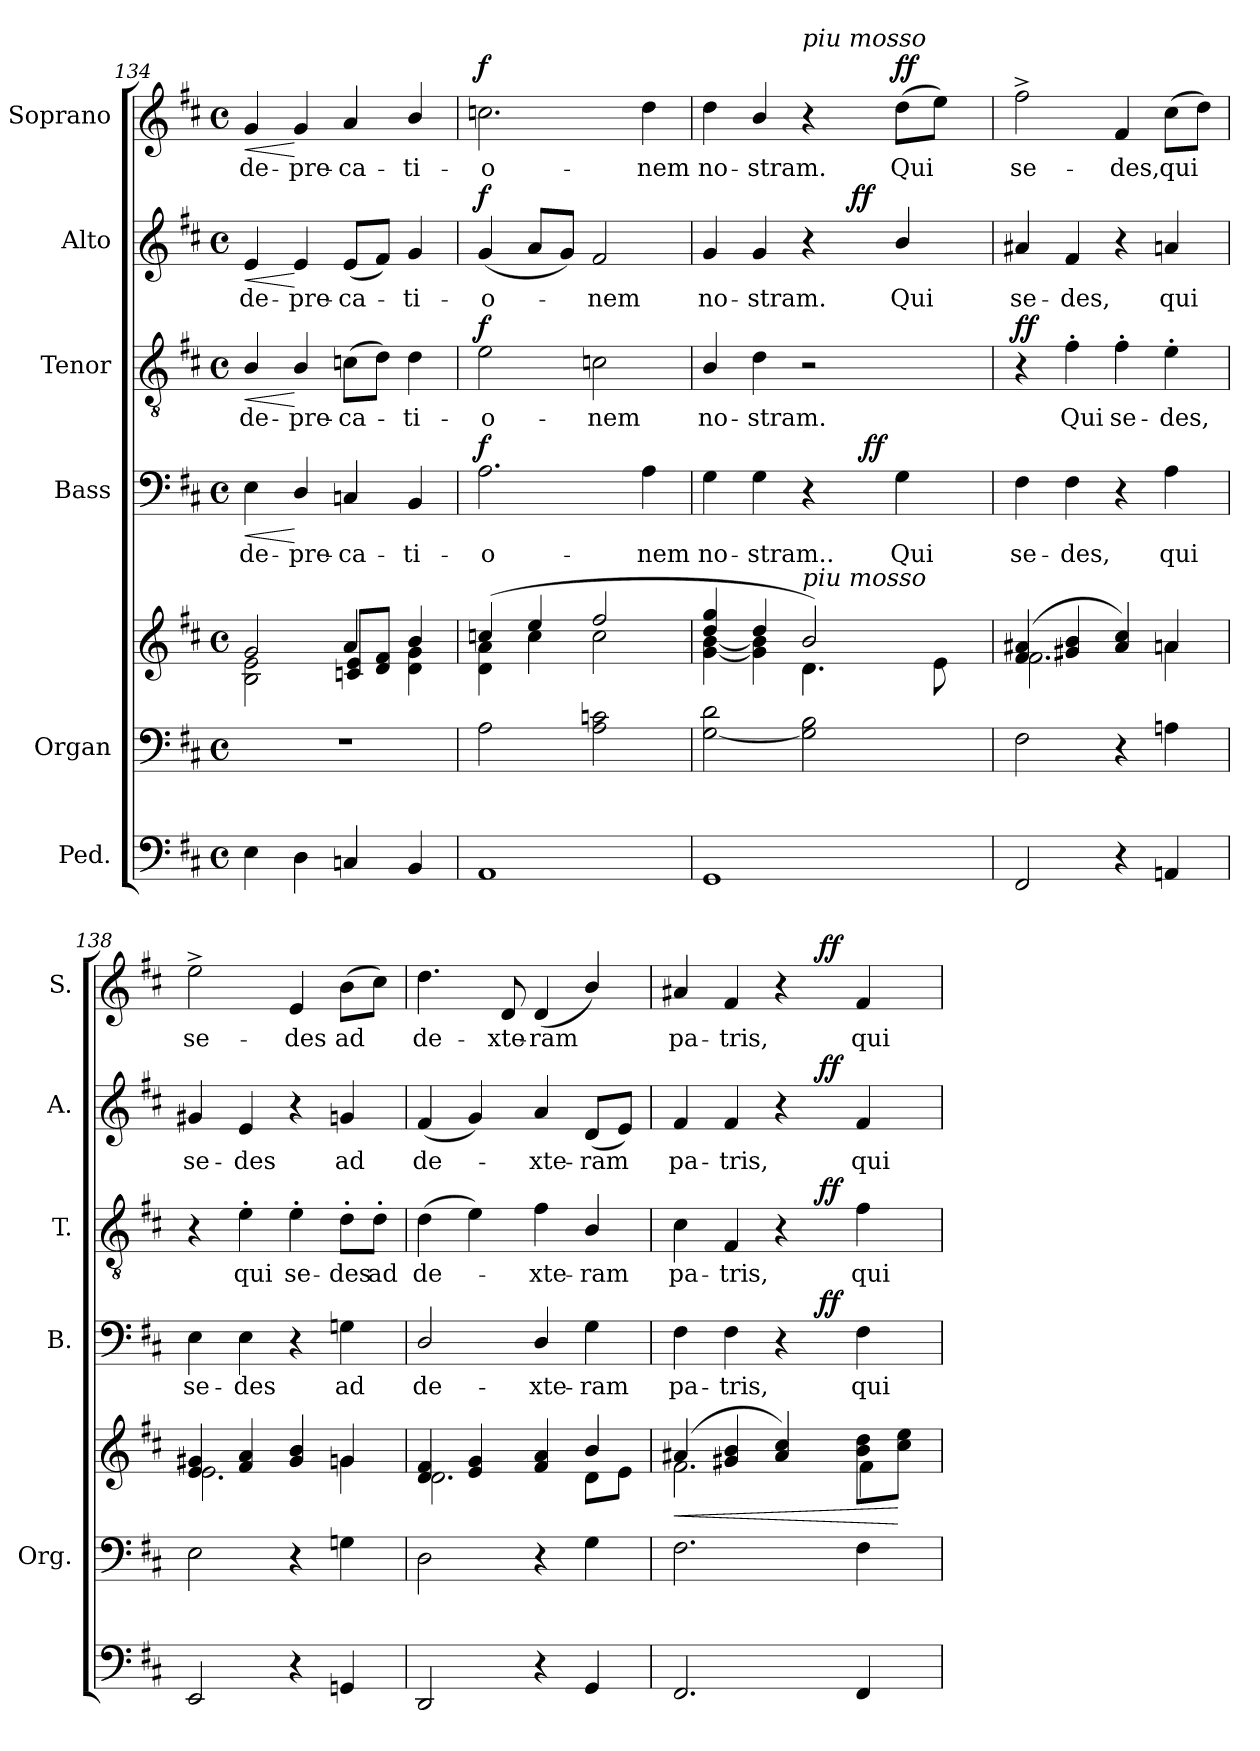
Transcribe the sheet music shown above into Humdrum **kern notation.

**kern	**kern	**kern	**dynam	**kern	**text	**dynam	**kern	**text	**dynam	**kern	**text	**dynam	**kern	**text	**dynam
*part6	*part5	*part5	*part5	*part4	*part4	*part4	*part3	*part3	*part3	*part2	*part2	*part2	*part1	*part1	*part1
*staff7	*staff6	*staff5	*staff5/6	*staff4	*staff4	*staff4	*staff3	*staff3	*staff3	*staff2	*staff2	*staff2	*staff1	*staff1	*staff1
*I"Ped.	*I"Organ	*	*	*I"Bass	*	*	*I"Tenor	*	*	*I"Alto	*	*	*I"Soprano	*	*
*	*I'Org.	*	*	*I'B.	*	*	*I'T.	*	*	*I'A.	*	*	*I'S.	*	*
*clefF4	*clefF4	*clefG2	*	*clefF4	*	*	*clefGv2	*	*	*clefG2	*	*	*clefG2	*	*
*	*	*	*	*	*	*	*ITrd7c12	*	*	*	*	*	*	*	*
*k[f#c#]	*k[f#c#]	*k[f#c#]	*	*k[f#c#]	*	*	*k[f#c#]	*	*	*k[f#c#]	*	*	*k[f#c#]	*	*
*D:	*D:	*D:	*	*D:	*	*	*D:	*	*	*D:	*	*	*D:	*	*
*M4/4	*M4/4	*M4/4	*	*M4/4	*	*	*M4/4	*	*	*M4/4	*	*	*M4/4	*	*
*met(c)	*met(c)	*met(c)	*	*met(c)	*	*	*met(c)	*	*	*met(c)	*	*	*met(c)	*	*
=134	=134	=134	=134	=134	=134	=134	=134	=134	=134	=134	=134	=134	=134	=134	=134
*	*	*^	*	*	*	*	*	*	*	*	*	*	*	*	*
!	!	!	!	!	!	!LO:LY:b:color=#000000	!LO:HP:b	!	!	!	!	!	!	!	!	!
!	!	!	!	!	!	!	!	!	!LO:LY:b:color=#000000	!LO:HP:b	!	!	!	!	!	!
!	!	!	!	!	!	!	!	!	!	!	!	!LO:LY:b:color=#000000	!LO:HP:b	!	!	!
!	!	!	!	!	!	!	!	!	!	!	!	!	!	!	!LO:LY:b:color=#000000	!LO:HP:b
4Ei\	1r	2gi/	2Bi\ 2ei	.	4Ei\	de-	<	4BBi/	de-	<	4ei/	de-	<	4gi/	de-	<
!	!	!	!	!	!	!LO:LY:b:color=#000000	!	!	!	!	!	!	!	!	!	!
!	!	!	!	!	!	!	!	!	!LO:LY:b:color=#000000	!	!	!	!	!	!	!
!	!	!	!	!	!	!	!	!	!	!	!	!LO:LY:b:color=#000000	!	!	!	!
!	!	!	!	!	!	!	!	!	!	!	!	!	!	!	!LO:LY:b:color=#000000	!
4Di\	.	.	.	.	4Di/	-pre-	[	4BBi/	-pre-	[	4ei/	-pre-	[	4gi/	-pre-	[
!	!	!	!	!	!	!LO:LY:b:color=#000000	!	!	!	!	!	!	!	!	!	!
!	!	!	!	!	!	!	!	!	!LO:LY:b:color=#000000	!	!	!	!	!	!	!
!	!	!	!	!	!	!	!	!	!	!	!	!LO:LY:b:color=#000000	!	!	!	!
!	!	!	!	!	!	!	!	!	!	!	!	!	!	!	!LO:LY:b:color=#000000	!
4Cni/	.	4ai/	8cni/ 8ei/L	.	4Cni/	-ca-	.	(8Cni\L	-ca-	.	(8ei/L	-ca-	.	4ai/	-ca-	.
.	.	.	8di/ 8f#i/J	.	.	.	.	8Di\J)	.	.	8f#i/J)	.	.	.	.	.
!	!	!	!	!	!	!LO:LY:b:color=#000000	!	!	!	!	!	!	!	!	!	!
!	!	!	!	!	!	!	!	!	!LO:LY:b:color=#000000	!	!	!	!	!	!	!
!	!	!	!	!	!	!	!	!	!	!	!	!LO:LY:b:color=#000000	!	!	!	!
!	!	!	!	!	!	!	!	!	!	!	!	!	!	!	!LO:LY:b:color=#000000	!
4BBi/	.	4bi/	4di\ 4gi	.	4BBi/	-ti-	.	4Di\	-ti-	.	4gi/	-ti-	.	4bi/	-ti-	.
=135	=135	=135	=135	=135	=135	=135	=135	=135	=135	=135	=135	=135	=135	=135	=135	=135
!	!	!	!	!	!	!LO:LY:b:color=#000000	!	!	!	!	!	!	!	!	!	!
!	!	!	!	!	!	!	!	!	!LO:LY:b:color=#000000	!	!	!	!	!	!	!
!	!	!	!	!	!	!	!	!	!	!	!	!LO:LY:b:color=#000000	!	!	!	!
!	!	!	!	!	!	!	!	!	!	!	!	!	!	!	!LO:LY:b:color=#000000	!
1AAi	2Ai\	(4ccni/	4di\ 4ai	.	2.Ai\	-o-	f	2Ei\	-o-	f	(4gi/	-o-	f	2.ccni\	-o-	f
.	.	4eei/	4cci\	.	.	.	.	.	.	.	8ai/L	.	.	.	.	.
.	.	.	.	.	.	.	.	.	.	.	8gi/J)	.	.	.	.	.
!	!	!	!	!	!	!	!	!	!LO:LY:b:color=#000000	!	!	!	!	!	!	!
!	!	!	!	!	!	!	!	!	!	!	!	!LO:LY:b:color=#000000	!	!	!	!
.	2Ai\ 2cni	2ff#i/	2cci\	.	.	.	.	2Cni\	-nem	.	2f#i/	-nem	.	.	.	.
!	!	!	!	!	!	!LO:LY:b:color=#000000	!	!	!	!	!	!	!	!	!	!
!	!	!	!	!	!	!	!	!	!	!	!	!	!	!	!LO:LY:b:color=#000000	!
.	.	.	.	.	4Ai\	-nem	.	.	.	.	.	.	.	4ddi\	-nem	.
=136	=136	=136	=136	=136	=136	=136	=136	=136	=136	=136	=136	=136	=136	=136	=136	=136
!	!	!	!	!	!	!LO:LY:b:color=#000000	!	!	!	!	!	!	!	!	!	!
!	!	!	!	!	!	!	!	!	!LO:LY:b:color=#000000	!	!	!	!	!	!	!
!	!	!	!	!	!	!	!	!	!	!	!	!LO:LY:b:color=#000000	!	!	!	!
!	!	!	!	!	!	!	!	!	!	!	!	!	!	!	!LO:LY:b:color=#000000	!
*	*	*	*	*	*^	*	*	*	*	*	*^	*	*	*	*	*
1GGi	[2Gi\ 2di	4ddi/ 4ggi	[4gi\ [4bi	.	4Gi\	2ryy	no-	.	4BBi/	no-	.	4gi/	2ryy	no-	.	4ddi\	no-	.
!	!	!	!	!	!	!	!LO:LY:b:color=#000000	!	!	!	!	!	!	!	!	!	!	!
!	!	!	!	!	!	!	!	!	!	!LO:LY:b:color=#000000	!	!	!	!	!	!	!	!
!	!	!	!	!	!	!	!	!	!	!	!	!	!	!LO:LY:b:color=#000000	!	!	!	!
!	!	!	!	!	!	!	!	!	!	!	!	!	!	!	!	!	!LO:LY:b:color=#000000	!
.	.	4ddi/	4gi\] 4bi]	.	4Gi\	.	-stram..	.	4Di\	-stram.	.	4gi/	.	-stram.	.	4bi/	-stram.	.
!	!	!	!	!	!	!	!	!	!	!	!	!	!	!	!	!LO:TX:a:i:t=piu mosso	!	!
!	!	!LO:TX:a:i:t=piu mosso	!	!	!	!	!	!	!	!	!	!	!	!	!	!	!	!
.	2Gi\] 2Bi	2bi/)	4.di\	.	4r	8ryy	.	.	2r	.	.	4r	16ryy	.	.	4r	.	.
.	.	.	.	.	.	.	.	.	.	.	.	.	32ryy	.	.	.	.	.
.	.	.	.	.	.	.	.	.	.	.	.	.	64ryy	.	.	.	.	.
.	.	.	.	.	.	.	.	.	.	.	.	.	256ryy	.	.	.	.	.
.	.	.	.	.	.	.	.	.	.	.	.	.	1024ryy	.	.	.	.	.
.	.	.	.	.	.	.	.	.	.	.	.	.	4ryy	.	ff	.	.	.
.	.	.	.	.	.	256.ryy	.	.	.	.	.	.	.	.	.	.	.	.
.	.	.	.	.	.	4ryy	.	ff	.	.	.	.	.	.	.	.	.	.
!	!	!	!	!	!	!	!LO:LY:b:color=#000000	!	!	!	!	!	!	!	!	!	!	!
!	!	!	!	!	!	!	!	!	!	!	!	!	!	!LO:LY:b:color=#000000	!	!	!	!
!	!	!	!	!	!	!	!	!	!	!	!	!	!	!	!	!	!LO:LY:b:color=#000000	!
.	.	.	.	.	4Gi\	.	Qui	.	.	.	.	4bi/	.	Qui	.	(8ddi\L	Qui	ff
.	.	.	.	.	.	.	.	.	.	.	.	.	8ryy	.	.	.	.	.
.	.	.	8ei\	.	.	.	.	.	.	.	.	.	.	.	.	8eei\J)	.	.
.	.	.	.	.	.	16ryy	.	.	.	.	.	.	.	.	.	.	.	.
.	.	.	.	.	.	32ryy	.	.	.	.	.	.	.	.	.	.	.	.
.	.	.	.	.	.	64ryy	.	.	.	.	.	.	.	.	.	.	.	.
.	.	.	.	.	.	.	.	.	.	.	.	.	128ryy	.	.	.	.	.
.	.	.	.	.	.	128ryy	.	.	.	.	.	.	.	.	.	.	.	.
.	.	.	.	.	.	.	.	.	.	.	.	.	512.ryy	.	.	.	.	.
.	.	.	.	.	.	512ryy	.	.	.	.	.	.	.	.	.	.	.	.
*	*	*	*	*	*v	*v	*	*	*	*	*	*v	*v	*	*	*	*	*
!!LO:LB:g=z
=137	=137	=137	=137	=137	=137	=137	=137	=137	=137	=137	=137	=137	=137	=137	=137	=137
*	*	*	*	*	*^	*	*	*	*	*	*^	*	*	*	*	*
!	!	!	!	!	!	!	!LO:LY:b:color=#000000	!	!	!	!	!	!	!	!	!	!	!
*	*	*	*	*	*v	*v	*	*	*	*	*	*v	*v	*	*	*	*	*
*	*	*	*	*	*^	*	*	*	*	*	*^	*	*	*	*	*
!	!	!	!	!	!	!	!	!	!	!	!	!	!	!LO:LY:b:color=#000000	!	!	!	!
*	*	*	*	*	*v	*v	*	*	*	*	*	*v	*v	*	*	*	*	*
*	*	*	*	*	*^	*	*	*	*	*	*^	*	*	*	*	*
!	!	!	!	!	!	!	!	!	!	!	!	!	!	!	!	!	!LO:LY:b:color=#000000	!
*	*	*	*	*	*v	*v	*	*	*	*	*	*v	*v	*	*	*	*	*
2FF#i/	2F#i\	(4f#i/ 4a#Xi	2.f#i\	.	4F#i\	se-	.	4r	.	ff	4a#Xi/	se-	.	2ff#^i\	se-	.
!	!	!	!	!	!	!LO:LY:b:color=#000000	!	!	!	!	!	!	!	!	!	!
!	!	!	!	!	!	!	!	!	!LO:LY:b:color=#000000	!	!	!	!	!	!	!
!	!	!	!	!	!	!	!	!	!	!	!	!LO:LY:b:color=#000000	!	!	!	!
.	.	4g#Xi/ 4bi	.	.	4F#i\	-des,	.	4F#'i\	Qui	.	4f#i/	-des,	.	.	.	.
!	!	!	!	!	!	!	!	!	!LO:LY:b:color=#000000	!	!	!	!	!	!	!
!	!	!	!	!	!	!	!	!	!	!	!	!	!	!	!LO:LY:b:color=#000000	!
4r	4r	4a#i/ 4cc#i)	.	.	4r	.	.	4F#'i\	se-	.	4r	.	.	4f#i/	-des,	.
!	!	!	!	!	!	!LO:LY:b:color=#000000	!	!	!	!	!	!	!	!	!	!
!	!	!	!	!	!	!	!	!	!LO:LY:b:color=#000000	!	!	!	!	!	!	!
!	!	!	!	!	!	!	!	!	!	!	!	!LO:LY:b:color=#000000	!	!	!	!
!	!	!	!	!	!	!	!	!	!	!	!	!	!	!	!LO:LY:b:color=#000000	!
4AAni/	4Ani\	4ani/	4ai\	.	4Ai\	qui	.	4E'i\	-des,	.	4ani/	qui	.	(8cc#i\L	qui	.
.	.	.	.	.	.	.	.	.	.	.	.	.	.	8ddi\J)	.	.
=138	=138	=138	=138	=138	=138	=138	=138	=138	=138	=138	=138	=138	=138	=138	=138	=138
!	!	!	!	!	!	!LO:LY:b:color=#000000	!	!	!	!	!	!	!	!	!	!
!	!	!	!	!	!	!	!	!	!	!	!	!LO:LY:b:color=#000000	!	!	!	!
!	!	!	!	!	!	!	!	!	!	!	!	!	!	!	!LO:LY:b:color=#000000	!
2EEi/	2Ei\	4ei/ 4g#Xi	2.ei\	.	4Ei\	se-	.	4r	.	.	4g#Xi/	se-	.	2ee^i\	se-	.
!	!	!	!	!	!	!LO:LY:b:color=#000000	!	!	!	!	!	!	!	!	!	!
!	!	!	!	!	!	!	!	!	!LO:LY:b:color=#000000	!	!	!	!	!	!	!
!	!	!	!	!	!	!	!	!	!	!	!	!LO:LY:b:color=#000000	!	!	!	!
.	.	4f#i/ 4ai	.	.	4Ei\	-des	.	4E'i\	qui	.	4ei/	-des	.	.	.	.
!	!	!	!	!	!	!	!	!	!LO:LY:b:color=#000000	!	!	!	!	!	!	!
!	!	!	!	!	!	!	!	!	!	!	!	!	!	!	!LO:LY:b:color=#000000	!
4r	4r	4g#i/ 4bi	.	.	4r	.	.	4E'i\	se-	.	4r	.	.	4ei/	-des	.
!	!	!	!	!	!	!LO:LY:b:color=#000000	!	!	!	!	!	!	!	!	!	!
!	!	!	!	!	!	!	!	!	!LO:LY:b:color=#000000	!	!	!	!	!	!	!
!	!	!	!	!	!	!	!	!	!	!	!	!LO:LY:b:color=#000000	!	!	!	!
!	!	!	!	!	!	!	!	!	!	!	!	!	!	!	!LO:LY:b:color=#000000	!
4GGni/	4Gni\	4gni/	4gi\	.	4Gni\	ad	.	8D'i\L	-des	.	4gni/	ad	.	(8bi\L	ad	.
!	!	!	!	!	!	!	!	!	!LO:LY:b:color=#000000	!	!	!	!	!	!	!
.	.	.	.	.	.	.	.	8D'i\J	ad	.	.	.	.	8cc#i\J)	.	.
=139	=139	=139	=139	=139	=139	=139	=139	=139	=139	=139	=139	=139	=139	=139	=139	=139
!	!	!	!	!	!	!LO:LY:b:color=#000000	!	!	!	!	!	!	!	!	!	!
!	!	!	!	!	!	!	!	!	!LO:LY:b:color=#000000	!	!	!	!	!	!	!
!	!	!	!	!	!	!	!	!	!	!	!	!LO:LY:b:color=#000000	!	!	!	!
!	!	!	!	!	!	!	!	!	!	!	!	!	!	!	!LO:LY:b:color=#000000	!
2DDi/	2Di\	4di/ 4f#i	2.di\	.	2Di/	de-	.	(4Di\	de-	.	(4f#i/	de-	.	4.ddi\	de-	.
.	.	4ei/ 4gi	.	.	.	.	.	4Ei\)	.	.	4gi/)	.	.	.	.	.
!	!	!	!	!	!	!	!	!	!	!	!	!	!	!	!LO:LY:b:color=#000000	!
.	.	.	.	.	.	.	.	.	.	.	.	.	.	8di/	-xte-	.
!	!	!	!	!	!	!LO:LY:b:color=#000000	!	!	!	!	!	!	!	!	!	!
!	!	!	!	!	!	!	!	!	!LO:LY:b:color=#000000	!	!	!	!	!	!	!
!	!	!	!	!	!	!	!	!	!	!	!	!LO:LY:b:color=#000000	!	!	!	!
!	!	!	!	!	!	!	!	!	!	!	!	!	!	!	!LO:LY:b:color=#000000	!
4r	4r	4f#i/ 4ai	.	.	4Di/	-xte-	.	4F#i\	-xte-	.	4ai/	-xte-	.	(4di/	-ram	.
!	!	!	!	!	!	!LO:LY:b:color=#000000	!	!	!	!	!	!	!	!	!	!
!	!	!	!	!	!	!	!	!	!LO:LY:b:color=#000000	!	!	!	!	!	!	!
!	!	!	!	!	!	!	!	!	!	!	!	!LO:LY:b:color=#000000	!	!	!	!
4GGi/	4Gi\	4bi/	8di\L	.	4Gi\	-ram	.	4BBi/	-ram	.	(8di/L	-ram	.	4bi/)	.	.
.	.	.	8ei\J	.	.	.	.	.	.	.	8ei/J)	.	.	.	.	.
=140	=140	=140	=140	=140	=140	=140	=140	=140	=140	=140	=140	=140	=140	=140	=140	=140
!	!	!	!	!LO:HP:b	!	!	!	!	!	!	!	!	!	!	!	!
!	!	!	!	!	!	!LO:LY:b:color=#000000	!	!	!	!	!	!	!	!	!	!
!	!	!	!	!	!	!	!	!	!LO:LY:b:color=#000000	!	!	!	!	!	!	!
!	!	!	!	!	!	!	!	!	!	!	!	!LO:LY:b:color=#000000	!	!	!	!
!	!	!	!	!	!	!	!	!	!	!	!	!	!	!	!LO:LY:b:color=#000000	!
*	*	*	*	*	*^	*	*	*^	*	*	*^	*	*	*^	*	*
2.FF#i/	2.F#i\	(4a#Xi/	2.f#i\	<	4F#i\	2ryy	pa-	.	4C#i\	2ryy	pa-	.	4f#i/	2ryy	pa-	.	4a#Xi/	2ryy	pa-	.
!	!	!	!	!	!	!	!LO:LY:b:color=#000000	!	!	!	!	!	!	!	!	!	!	!	!	!
!	!	!	!	!	!	!	!	!	!	!	!LO:LY:b:color=#000000	!	!	!	!	!	!	!	!	!
!	!	!	!	!	!	!	!	!	!	!	!	!	!	!	!LO:LY:b:color=#000000	!	!	!	!	!
!	!	!	!	!	!	!	!	!	!	!	!	!	!	!	!	!	!	!	!LO:LY:b:color=#000000	!
.	.	4g#Xi/ 4bi	.	.	4F#i\	.	-tris,	.	4FF#i/	.	-tris,	.	4f#i/	.	-tris,	.	4f#i/	.	-tris,	.
.	.	4a#i/ 4cc#i)	.	.	4r	16ryy	.	.	4r	16ryy	.	.	4r	16ryy	.	.	4r	16ryy	.	.
.	.	.	.	.	.	32ryy	.	.	.	32ryy	.	.	.	32ryy	.	.	.	32ryy	.	.
.	.	.	.	.	.	128ryy	.	.	.	128ryy	.	.	.	128ryy	.	.	.	128ryy	.	.
.	.	.	.	.	.	512.ryy	.	.	.	512.ryy	.	.	.	512.ryy	.	.	.	512.ryy	.	.
.	.	.	.	.	.	4ryy	.	ff	.	4ryy	.	ff	.	4ryy	.	ff	.	4ryy	.	ff
!	!	!	!	!	!	!	!LO:LY:b:color=#000000	!	!	!	!	!	!	!	!	!	!	!	!	!
!	!	!	!	!	!	!	!	!	!	!	!LO:LY:b:color=#000000	!	!	!	!	!	!	!	!	!
!	!	!	!	!	!	!	!	!	!	!	!	!	!	!	!LO:LY:b:color=#000000	!	!	!	!	!
!	!	!	!	!	!	!	!	!	!	!	!	!	!	!	!	!	!	!	!LO:LY:b:color=#000000	!
4FF#i/	4F#i\	8bi\ 8ddi\L	4f#i\	.	4F#i\	.	qui	.	4F#i\	.	qui	.	4f#i/	.	qui	.	4f#i/	.	qui	.
.	.	.	.	.	.	8ryy	.	.	.	8ryy	.	.	.	8ryy	.	.	.	8ryy	.	.
.	.	8cc#i\ 8eei\J	.	[	.	.	.	.	.	.	.	.	.	.	.	.	.	.	.	.
.	.	.	.	.	.	64ryy	.	.	.	64ryy	.	.	.	64ryy	.	.	.	64ryy	.	.
.	.	.	.	.	.	256ryy	.	.	.	256ryy	.	.	.	256ryy	.	.	.	256ryy	.	.
.	.	.	.	.	.	1024ryy	.	.	.	1024ryy	.	.	.	1024ryy	.	.	.	1024ryy	.	.
*	*	*v	*v	*	*	*	*	*	*v	*v	*	*	*v	*v	*	*	*v	*v	*	*
*	*	*	*	*v	*v	*	*	*	*	*	*	*	*	*	*	*
=	=	=	=	=	=	=	=	=	=	=	=	=	=	=	=
*-	*-	*-	*-	*-	*-	*-	*-	*-	*-	*-	*-	*-	*-	*-	*-
